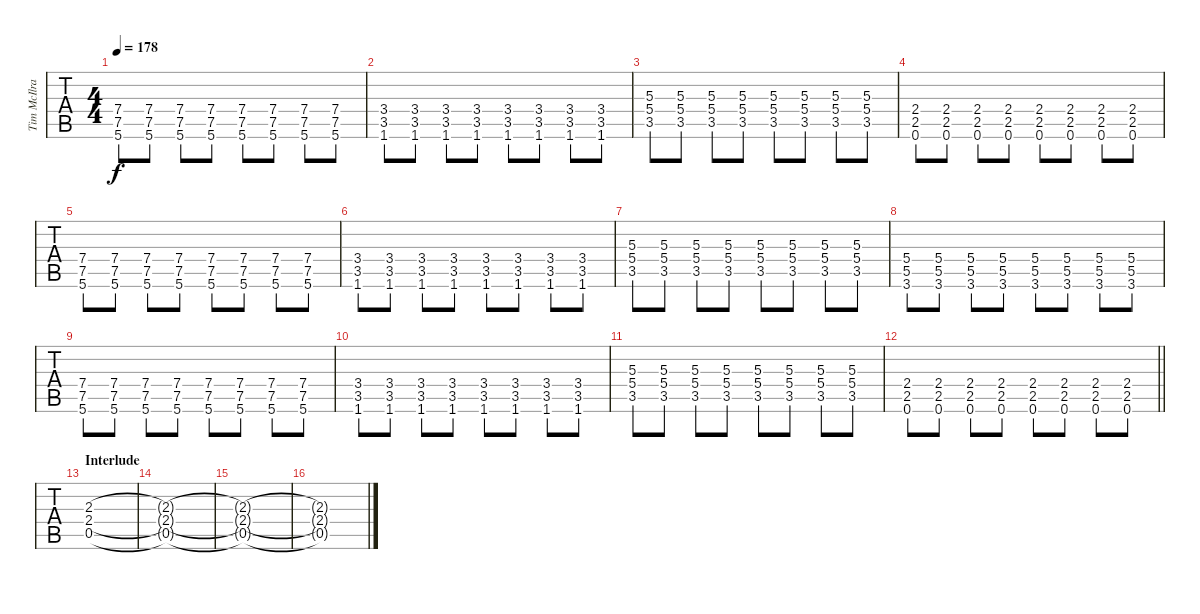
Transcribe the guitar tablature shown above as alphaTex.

\track ("Tim McIlrath - Guitar Two" "Tim McIlra") {instrument distortionguitar}
\staff {tabs}
\tuning (Eb4 Bb3 Gb3 Db3 Ab2 Eb2) {hide}
\ts (4 4)
\tempo 178
\clef g2
\ks c
(7.4 7.5 5.6).8{dy f} (7.4 7.5 5.6).8 (7.4 7.5 5.6).8 (7.4 7.5 5.6).8 (7.4 7.5 5.6).8 (7.4 7.5 5.6).8 (7.4 7.5 5.6).8 (7.4 7.5 5.6).8 |
(3.4 3.5 1.6).8 (3.4 3.5 1.6).8 (3.4 3.5 1.6).8 (3.4 3.5 1.6).8 (3.4 3.5 1.6).8 (3.4 3.5 1.6).8 (3.4 3.5 1.6).8 (3.4 3.5 1.6).8 |
(5.3 5.4 3.5).8 (5.3 5.4 3.5).8 (5.3 5.4 3.5).8 (5.3 5.4 3.5).8 (5.3 5.4 3.5).8 (5.3 5.4 3.5).8 (5.3 5.4 3.5).8 (5.3 5.4 3.5).8 |
(2.4 2.5 0.6).8 (2.4 2.5 0.6).8 (2.4 2.5 0.6).8 (2.4 2.5 0.6).8 (2.4 2.5 0.6).8 (2.4 2.5 0.6).8 (2.4 2.5 0.6).8 (2.4 2.5 0.6).8 |
(7.4 7.5 5.6).8 (7.4 7.5 5.6).8 (7.4 7.5 5.6).8 (7.4 7.5 5.6).8 (7.4 7.5 5.6).8 (7.4 7.5 5.6).8 (7.4 7.5 5.6).8 (7.4 7.5 5.6).8 |
(3.4 3.5 1.6).8 (3.4 3.5 1.6).8 (3.4 3.5 1.6).8 (3.4 3.5 1.6).8 (3.4 3.5 1.6).8 (3.4 3.5 1.6).8 (3.4 3.5 1.6).8 (3.4 3.5 1.6).8 |
(5.3 5.4 3.5).8 (5.3 5.4 3.5).8 (5.3 5.4 3.5).8 (5.3 5.4 3.5).8 (5.3 5.4 3.5).8 (5.3 5.4 3.5).8 (5.3 5.4 3.5).8 (5.3 5.4 3.5).8 |
(5.4 5.5 3.6).8 (5.4 5.5 3.6).8 (5.4 5.5 3.6).8 (5.4 5.5 3.6).8 (5.4 5.5 3.6).8 (5.4 5.5 3.6).8 (5.4 5.5 3.6).8 (5.4 5.5 3.6).8 |
(7.4 7.5 5.6).8 (7.4 7.5 5.6).8 (7.4 7.5 5.6).8 (7.4 7.5 5.6).8 (7.4 7.5 5.6).8 (7.4 7.5 5.6).8 (7.4 7.5 5.6).8 (7.4 7.5 5.6).8 |
(3.4 3.5 1.6).8 (3.4 3.5 1.6).8 (3.4 3.5 1.6).8 (3.4 3.5 1.6).8 (3.4 3.5 1.6).8 (3.4 3.5 1.6).8 (3.4 3.5 1.6).8 (3.4 3.5 1.6).8 |
(5.3 5.4 3.5).8 (5.3 5.4 3.5).8 (5.3 5.4 3.5).8 (5.3 5.4 3.5).8 (5.3 5.4 3.5).8 (5.3 5.4 3.5).8 (5.3 5.4 3.5).8 (5.3 5.4 3.5).8 |
\barLineRight lightlight
(2.4 2.5 0.6).8 (2.4 2.5 0.6).8 (2.4 2.5 0.6).8 (2.4 2.5 0.6).8 (2.4 2.5 0.6).8 (2.4 2.5 0.6).8 (2.4 2.5 0.6).8 (2.4 2.5 0.6).8 |
\section ("" "Interlude")
(2.3 2.4 0.5).1 |
(2.3{t} 2.4{t} 0.5{t}).1 |
(2.3{t} 2.4{t} 0.5{t}).1 |
(2.3{t} 2.4{t} 0.5{t}).1
